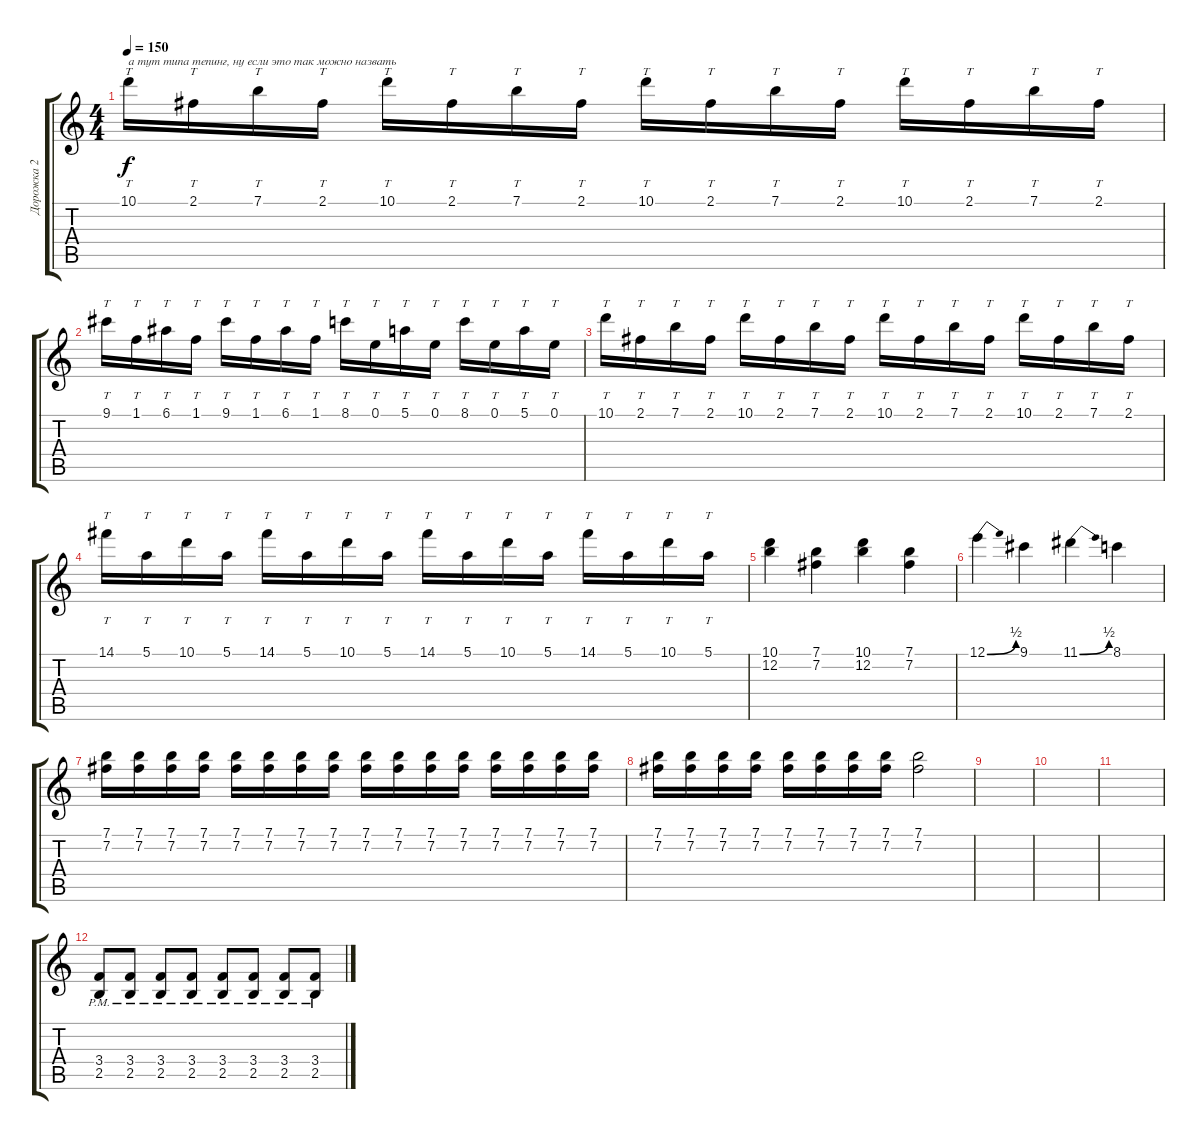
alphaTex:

\track ("Дорожка 2" "Дорожка 2") {instrument distortionguitar}
\staff {score tabs}
\tuning (E4 B3 G3 D3 A2 E2) {hide}
\ts (4 4)
\tempo 150
\clef g2
\ks c
10.1.16{tt txt "а тут типа тепинг, ну если это так можно назвать" dy f} 2.1.16{tt} 7.1.16{tt} 2.1.16{tt} 10.1.16{tt} 2.1.16{tt} 7.1.16{tt} 2.1.16{tt} 10.1.16{tt} 2.1.16{tt} 7.1.16{tt} 2.1.16{tt} 10.1.16{tt} 2.1.16{tt} 7.1.16{tt} 2.1.16{tt} |
9.1.16{tt} 1.1.16{tt} 6.1.16{tt} 1.1.16{tt} 9.1.16{tt} 1.1.16{tt} 6.1.16{tt} 1.1.16{tt} 8.1.16{tt} 0.1.16{tt} 5.1.16{tt} 0.1.16{tt} 8.1.16{tt} 0.1.16{tt} 5.1.16{tt} 0.1.16{tt} |
10.1.16{tt} 2.1.16{tt} 7.1.16{tt} 2.1.16{tt} 10.1.16{tt} 2.1.16{tt} 7.1.16{tt} 2.1.16{tt} 10.1.16{tt} 2.1.16{tt} 7.1.16{tt} 2.1.16{tt} 10.1.16{tt} 2.1.16{tt} 7.1.16{tt} 2.1.16{tt} |
14.1.16{tt} 5.1.16{tt} 10.1.16{tt} 5.1.16{tt} 14.1.16{tt} 5.1.16{tt} 10.1.16{tt} 5.1.16{tt} 14.1.16{tt} 5.1.16{tt} 10.1.16{tt} 5.1.16{tt} 14.1.16{tt} 5.1.16{tt} 10.1.16{tt} 5.1.16{tt} |
(10.1 12.2).4 (7.1 7.2).4 (10.1 12.2).4 (7.1 7.2).4 |
12.1{be (bend 0 0 60 2)}.4 9.1.4 11.1{be (bend 0 0 60 2)}.4 8.1.4 |
(7.1 7.2).16 (7.1 7.2).16 (7.1 7.2).16 (7.1 7.2).16 (7.1 7.2).16 (7.1 7.2).16 (7.1 7.2).16 (7.1 7.2).16 (7.1 7.2).16 (7.1 7.2).16 (7.1 7.2).16 (7.1 7.2).16 (7.1 7.2).16 (7.1 7.2).16 (7.1 7.2).16 (7.1 7.2).16 |
(7.1 7.2).16 (7.1 7.2).16 (7.1 7.2).16 (7.1 7.2).16 (7.1 7.2).16 (7.1 7.2).16 (7.1 7.2).16 (7.1 7.2).16 (7.1 7.2).2 |
|
|
|
(3.4{pm} 2.5).8 (3.4{pm} 2.5).8 (3.4{pm} 2.5).8 (3.4{pm} 2.5).8 (3.4{pm} 2.5).8 (3.4{pm} 2.5).8 (3.4{pm} 2.5).8 (3.4{pm} 2.5).8
